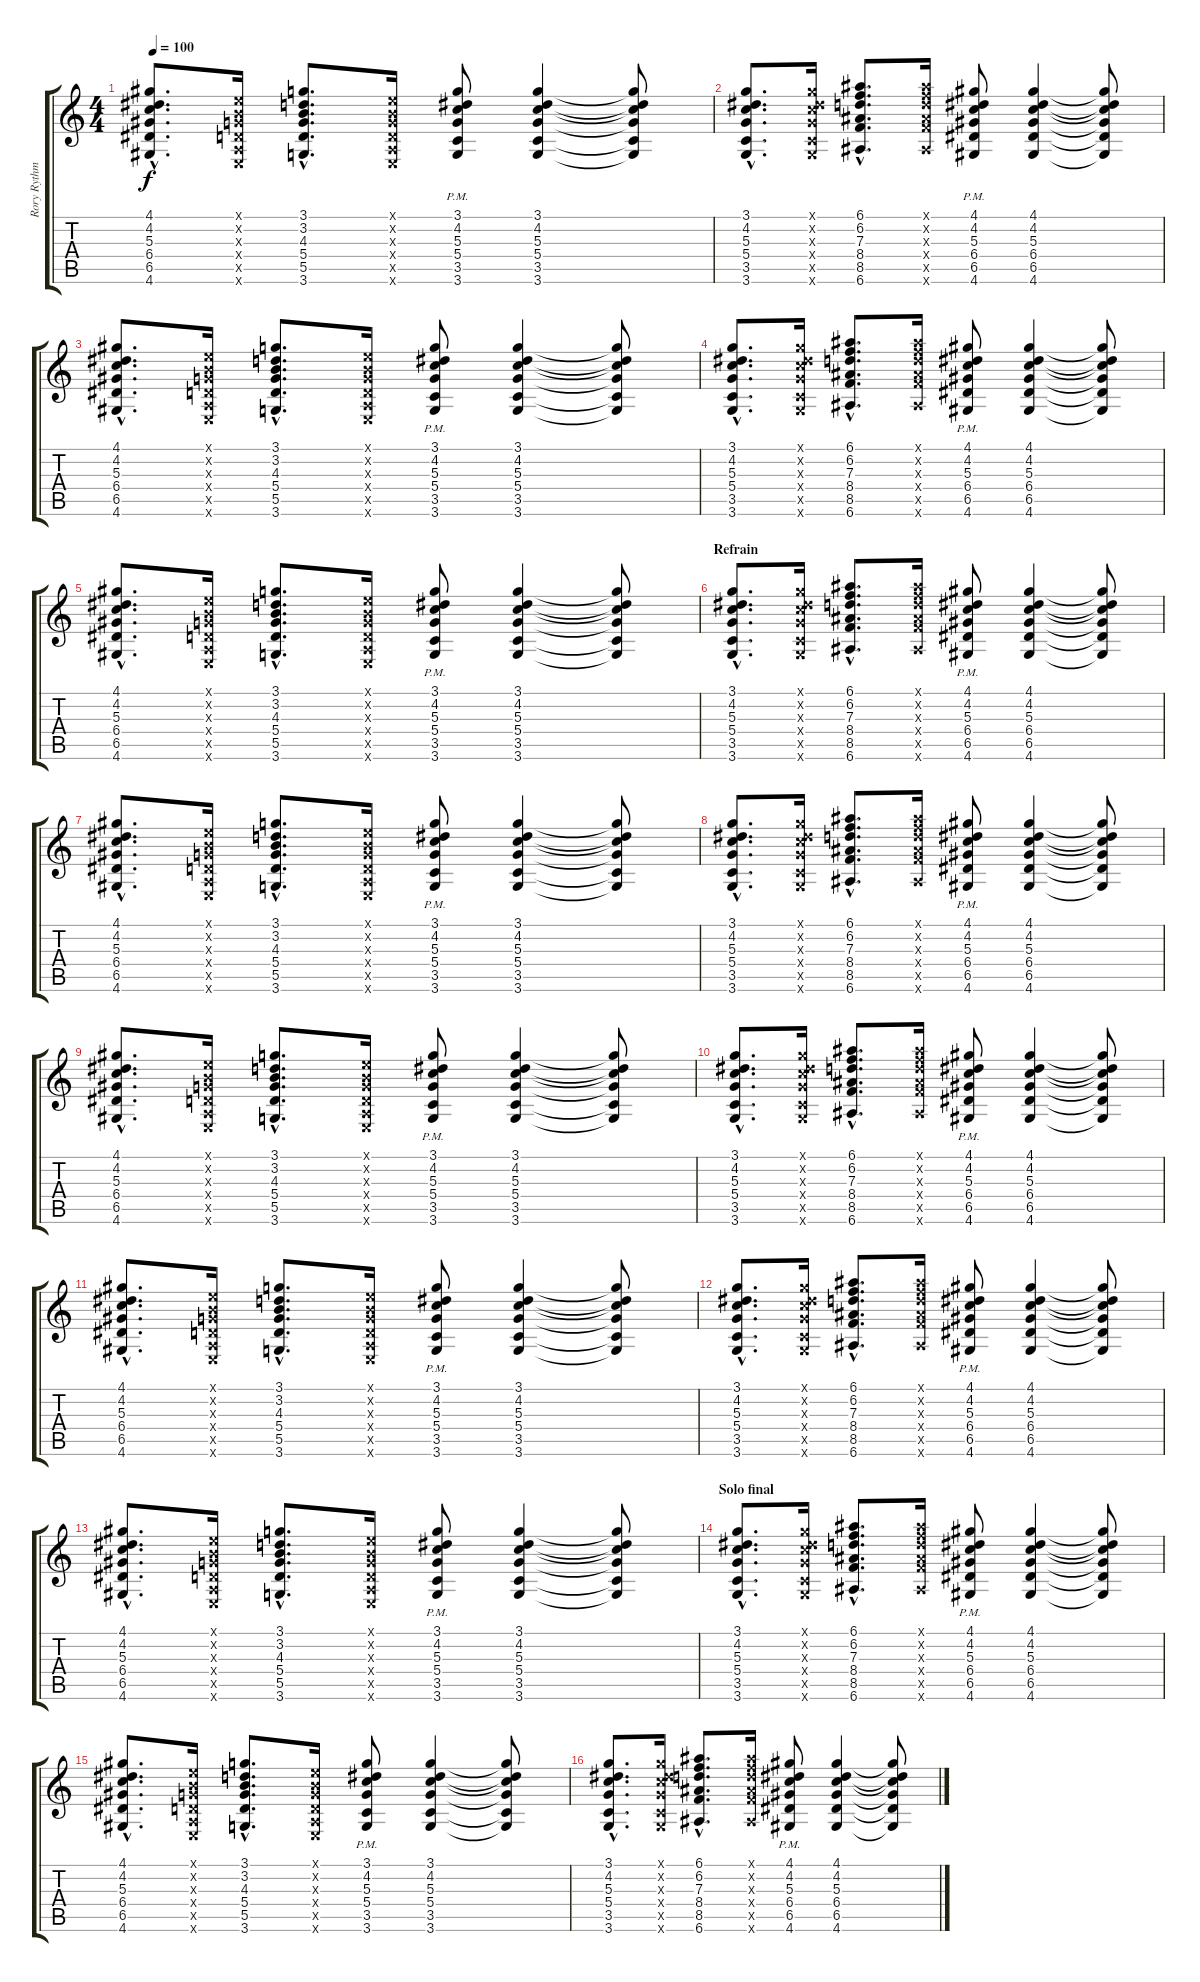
\track ("Rory Rythmic" "Rory Rythm") {instrument distortionguitar}
\staff {score tabs}
\tuning (E4 B3 G3 D3 A2 E2) {hide}
\ts (4 4)
\tempo 100
\clef g2
\ks c
(4.1{hac} 4.2{hac} 5.3{hac} 6.4{hac} 6.5{hac} 4.6{hac}).8{d dy f} (0.1{x} 0.2{x} 0.3{x} 0.4{x} 0.5{x} 0.6{x}).16 (3.1{hac} 3.2{hac} 4.3{hac} 5.4{hac} 5.5{hac} 3.6{hac}).8{d} (0.1{x} 0.2{x} 0.3{x} 0.4{x} 0.5{x} 0.6{x}).16 (3.1{pm} 4.2{pm} 5.3{pm} 5.4{pm} 3.5{pm} 3.6{pm}).8 (3.1 4.2 5.3 5.4 3.5 3.6).4 (3.1{t} 4.2{t} 5.3{t} 5.4{t} 3.5{t} 3.6{t}).8 |
(3.1{hac} 4.2{hac} 5.3{hac} 5.4{hac} 3.5{hac} 3.6{hac}).8{d} (3.1{x} 4.2{x} 5.3{x} 5.4{x} 3.5{x} 3.6{x}).16 (6.1{hac} 6.2{hac} 7.3{hac} 8.4{hac} 8.5{hac} 6.6{hac}).8{d} (6.1{x} 6.2{x} 7.3{x} 8.4{x} 8.5{x} 6.6{x}).16 (4.1{pm} 4.2{pm} 5.3{pm} 6.4{pm} 6.5{pm} 4.6{pm}).8 (4.1 4.2 5.3 6.4 6.5 4.6).4 (4.1{t} 4.2{t} 5.3{t} 6.4{t} 6.5{t} 4.6{t}).8 |
(4.1{hac} 4.2{hac} 5.3{hac} 6.4{hac} 6.5{hac} 4.6{hac}).8{d} (0.1{x} 0.2{x} 0.3{x} 0.4{x} 0.5{x} 0.6{x}).16 (3.1{hac} 3.2{hac} 4.3{hac} 5.4{hac} 5.5{hac} 3.6{hac}).8{d} (0.1{x} 0.2{x} 0.3{x} 0.4{x} 0.5{x} 0.6{x}).16 (3.1{pm} 4.2{pm} 5.3{pm} 5.4{pm} 3.5{pm} 3.6{pm}).8 (3.1 4.2 5.3 5.4 3.5 3.6).4 (3.1{t} 4.2{t} 5.3{t} 5.4{t} 3.5{t} 3.6{t}).8 |
(3.1{hac} 4.2{hac} 5.3{hac} 5.4{hac} 3.5{hac} 3.6{hac}).8{d} (3.1{x} 4.2{x} 5.3{x} 5.4{x} 3.5{x} 3.6{x}).16 (6.1{hac} 6.2{hac} 7.3{hac} 8.4{hac} 8.5{hac} 6.6{hac}).8{d} (6.1{x} 6.2{x} 7.3{x} 8.4{x} 8.5{x} 6.6{x}).16 (4.1{pm} 4.2{pm} 5.3{pm} 6.4{pm} 6.5{pm} 4.6{pm}).8 (4.1 4.2 5.3 6.4 6.5 4.6).4 (4.1{t} 4.2{t} 5.3{t} 6.4{t} 6.5{t} 4.6{t}).8 |
(4.1{hac} 4.2{hac} 5.3{hac} 6.4{hac} 6.5{hac} 4.6{hac}).8{d} (0.1{x} 0.2{x} 0.3{x} 0.4{x} 0.5{x} 0.6{x}).16 (3.1{hac} 3.2{hac} 4.3{hac} 5.4{hac} 5.5{hac} 3.6{hac}).8{d} (0.1{x} 0.2{x} 0.3{x} 0.4{x} 0.5{x} 0.6{x}).16 (3.1{pm} 4.2{pm} 5.3{pm} 5.4{pm} 3.5{pm} 3.6{pm}).8 (3.1 4.2 5.3 5.4 3.5 3.6).4 (3.1{t} 4.2{t} 5.3{t} 5.4{t} 3.5{t} 3.6{t}).8 |
\section ("" "Refrain")
(3.1{hac} 4.2{hac} 5.3{hac} 5.4{hac} 3.5{hac} 3.6{hac}).8{d} (3.1{x} 4.2{x} 5.3{x} 5.4{x} 3.5{x} 3.6{x}).16 (6.1{hac} 6.2{hac} 7.3{hac} 8.4{hac} 8.5{hac} 6.6{hac}).8{d} (6.1{x} 6.2{x} 7.3{x} 8.4{x} 8.5{x} 6.6{x}).16 (4.1{pm} 4.2{pm} 5.3{pm} 6.4{pm} 6.5{pm} 4.6{pm}).8 (4.1 4.2 5.3 6.4 6.5 4.6).4 (4.1{t} 4.2{t} 5.3{t} 6.4{t} 6.5{t} 4.6{t}).8 |
(4.1{hac} 4.2{hac} 5.3{hac} 6.4{hac} 6.5{hac} 4.6{hac}).8{d} (0.1{x} 0.2{x} 0.3{x} 0.4{x} 0.5{x} 0.6{x}).16 (3.1{hac} 3.2{hac} 4.3{hac} 5.4{hac} 5.5{hac} 3.6{hac}).8{d} (0.1{x} 0.2{x} 0.3{x} 0.4{x} 0.5{x} 0.6{x}).16 (3.1{pm} 4.2{pm} 5.3{pm} 5.4{pm} 3.5{pm} 3.6{pm}).8 (3.1 4.2 5.3 5.4 3.5 3.6).4 (3.1{t} 4.2{t} 5.3{t} 5.4{t} 3.5{t} 3.6{t}).8 |
(3.1{hac} 4.2{hac} 5.3{hac} 5.4{hac} 3.5{hac} 3.6{hac}).8{d} (3.1{x} 4.2{x} 5.3{x} 5.4{x} 3.5{x} 3.6{x}).16 (6.1{hac} 6.2{hac} 7.3{hac} 8.4{hac} 8.5{hac} 6.6{hac}).8{d} (6.1{x} 6.2{x} 7.3{x} 8.4{x} 8.5{x} 6.6{x}).16 (4.1{pm} 4.2{pm} 5.3{pm} 6.4{pm} 6.5{pm} 4.6{pm}).8 (4.1 4.2 5.3 6.4 6.5 4.6).4 (4.1{t} 4.2{t} 5.3{t} 6.4{t} 6.5{t} 4.6{t}).8 |
(4.1{hac} 4.2{hac} 5.3{hac} 6.4{hac} 6.5{hac} 4.6{hac}).8{d} (0.1{x} 0.2{x} 0.3{x} 0.4{x} 0.5{x} 0.6{x}).16 (3.1{hac} 3.2{hac} 4.3{hac} 5.4{hac} 5.5{hac} 3.6{hac}).8{d} (0.1{x} 0.2{x} 0.3{x} 0.4{x} 0.5{x} 0.6{x}).16 (3.1{pm} 4.2{pm} 5.3{pm} 5.4{pm} 3.5{pm} 3.6{pm}).8 (3.1 4.2 5.3 5.4 3.5 3.6).4 (3.1{t} 4.2{t} 5.3{t} 5.4{t} 3.5{t} 3.6{t}).8 |
(3.1{hac} 4.2{hac} 5.3{hac} 5.4{hac} 3.5{hac} 3.6{hac}).8{d} (3.1{x} 4.2{x} 5.3{x} 5.4{x} 3.5{x} 3.6{x}).16 (6.1{hac} 6.2{hac} 7.3{hac} 8.4{hac} 8.5{hac} 6.6{hac}).8{d} (6.1{x} 6.2{x} 7.3{x} 8.4{x} 8.5{x} 6.6{x}).16 (4.1{pm} 4.2{pm} 5.3{pm} 6.4{pm} 6.5{pm} 4.6{pm}).8 (4.1 4.2 5.3 6.4 6.5 4.6).4 (4.1{t} 4.2{t} 5.3{t} 6.4{t} 6.5{t} 4.6{t}).8 |
(4.1{hac} 4.2{hac} 5.3{hac} 6.4{hac} 6.5{hac} 4.6{hac}).8{d} (0.1{x} 0.2{x} 0.3{x} 0.4{x} 0.5{x} 0.6{x}).16 (3.1{hac} 3.2{hac} 4.3{hac} 5.4{hac} 5.5{hac} 3.6{hac}).8{d} (0.1{x} 0.2{x} 0.3{x} 0.4{x} 0.5{x} 0.6{x}).16 (3.1{pm} 4.2{pm} 5.3{pm} 5.4{pm} 3.5{pm} 3.6{pm}).8 (3.1 4.2 5.3 5.4 3.5 3.6).4 (3.1{t} 4.2{t} 5.3{t} 5.4{t} 3.5{t} 3.6{t}).8 |
(3.1{hac} 4.2{hac} 5.3{hac} 5.4{hac} 3.5{hac} 3.6{hac}).8{d} (3.1{x} 4.2{x} 5.3{x} 5.4{x} 3.5{x} 3.6{x}).16 (6.1{hac} 6.2{hac} 7.3{hac} 8.4{hac} 8.5{hac} 6.6{hac}).8{d} (6.1{x} 6.2{x} 7.3{x} 8.4{x} 8.5{x} 6.6{x}).16 (4.1{pm} 4.2{pm} 5.3{pm} 6.4{pm} 6.5{pm} 4.6{pm}).8 (4.1 4.2 5.3 6.4 6.5 4.6).4 (4.1{t} 4.2{t} 5.3{t} 6.4{t} 6.5{t} 4.6{t}).8 |
(4.1{hac} 4.2{hac} 5.3{hac} 6.4{hac} 6.5{hac} 4.6{hac}).8{d} (0.1{x} 0.2{x} 0.3{x} 0.4{x} 0.5{x} 0.6{x}).16 (3.1{hac} 3.2{hac} 4.3{hac} 5.4{hac} 5.5{hac} 3.6{hac}).8{d} (0.1{x} 0.2{x} 0.3{x} 0.4{x} 0.5{x} 0.6{x}).16 (3.1{pm} 4.2{pm} 5.3{pm} 5.4{pm} 3.5{pm} 3.6{pm}).8 (3.1 4.2 5.3 5.4 3.5 3.6).4 (3.1{t} 4.2{t} 5.3{t} 5.4{t} 3.5{t} 3.6{t}).8 |
\section ("" "Solo final")
(3.1{hac} 4.2{hac} 5.3{hac} 5.4{hac} 3.5{hac} 3.6{hac}).8{d} (3.1{x} 4.2{x} 5.3{x} 5.4{x} 3.5{x} 3.6{x}).16 (6.1{hac} 6.2{hac} 7.3{hac} 8.4{hac} 8.5{hac} 6.6{hac}).8{d} (6.1{x} 6.2{x} 7.3{x} 8.4{x} 8.5{x} 6.6{x}).16 (4.1{pm} 4.2{pm} 5.3{pm} 6.4{pm} 6.5{pm} 4.6{pm}).8 (4.1 4.2 5.3 6.4 6.5 4.6).4 (4.1{t} 4.2{t} 5.3{t} 6.4{t} 6.5{t} 4.6{t}).8 |
(4.1{hac} 4.2{hac} 5.3{hac} 6.4{hac} 6.5{hac} 4.6{hac}).8{d} (0.1{x} 0.2{x} 0.3{x} 0.4{x} 0.5{x} 0.6{x}).16 (3.1{hac} 3.2{hac} 4.3{hac} 5.4{hac} 5.5{hac} 3.6{hac}).8{d} (0.1{x} 0.2{x} 0.3{x} 0.4{x} 0.5{x} 0.6{x}).16 (3.1{pm} 4.2{pm} 5.3{pm} 5.4{pm} 3.5{pm} 3.6{pm}).8 (3.1 4.2 5.3 5.4 3.5 3.6).4 (3.1{t} 4.2{t} 5.3{t} 5.4{t} 3.5{t} 3.6{t}).8 |
(3.1{hac} 4.2{hac} 5.3{hac} 5.4{hac} 3.5{hac} 3.6{hac}).8{d} (3.1{x} 4.2{x} 5.3{x} 5.4{x} 3.5{x} 3.6{x}).16 (6.1{hac} 6.2{hac} 7.3{hac} 8.4{hac} 8.5{hac} 6.6{hac}).8{d} (6.1{x} 6.2{x} 7.3{x} 8.4{x} 8.5{x} 6.6{x}).16 (4.1{pm} 4.2{pm} 5.3{pm} 6.4{pm} 6.5{pm} 4.6{pm}).8 (4.1 4.2 5.3 6.4 6.5 4.6).4 (4.1{t} 4.2{t} 5.3{t} 6.4{t} 6.5{t} 4.6{t}).8
